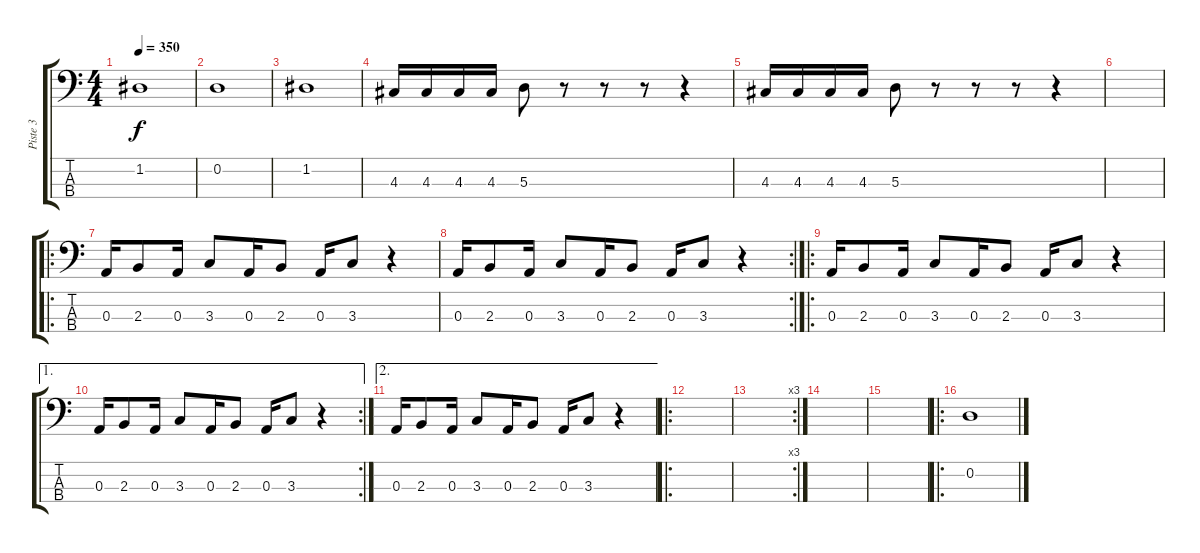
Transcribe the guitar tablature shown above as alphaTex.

\track ("Piste 3" "Piste 3") {instrument electricbassfinger}
\staff {score tabs}
\tuning (G2 D2 A1 E1) {hide}
\ts (4 4)
\tempo 350
\clef f4
\ks c
1.2.1{dy f} |
0.2.1 |
1.2.1 |
4.3.16 4.3.16 4.3.16 4.3.16 5.3.8 r.8 r.8 r.8 r.4 |
4.3.16 4.3.16 4.3.16 4.3.16 5.3.8 r.8 r.8 r.8 r.4 |
|
\ro
0.3.16{volume 16} 2.3.8 0.3.16 3.3.8 0.3.16 2.3.8 0.3.16 3.3.8 r.4 |
\rc 2
0.3.16 2.3.8 0.3.16 3.3.8 0.3.16 2.3.8 0.3.16 3.3.8 r.4 |
\ro
0.3.16{volume 15} 2.3.8 0.3.16 3.3.8 0.3.16 2.3.8 0.3.16 3.3.8 r.4 |
\ae 1
\rc 2
0.3.16 2.3.8 0.3.16 3.3.8 0.3.16 2.3.8 0.3.16 3.3.8 r.4 |
\ae 2
0.3.16{volume 15} 2.3.8 0.3.16 3.3.8 0.3.16 2.3.8 0.3.16 3.3.8 r.4 |
\ro
|
\rc 3
|
|
|
\ro
0.2.1
